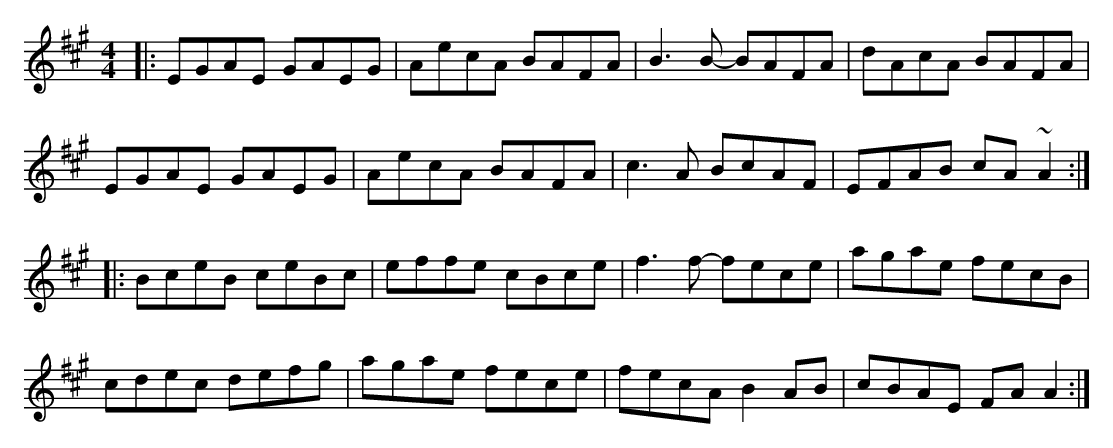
X:1
M:4/4
K:A
|:EGAE GAEG|AecA BAFA|B3B- BAFA|dAcA BAFA|
EGAE GAEG|AecA BAFA|c3A BcAF|EFAB cA~A2:|
|:BceB ceBc|effe cBce|f3f- fece|agae fecB|
cdec defg|agae fece|fecA B2AB|cBAE FAA2:|
